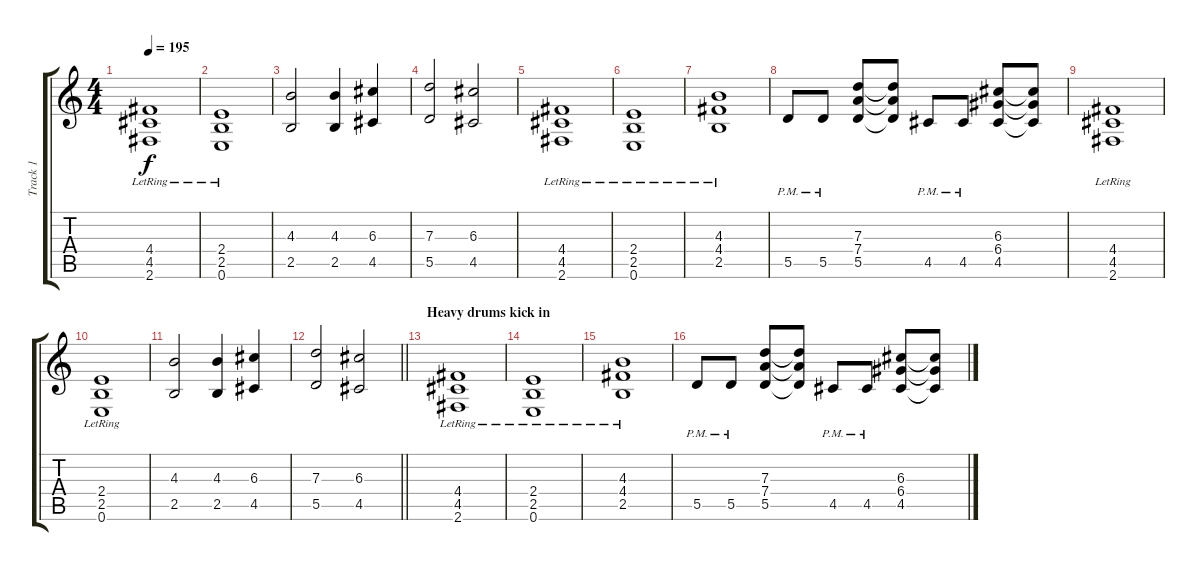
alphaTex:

\track ("Track 1" "Track 1") {instrument overdrivenguitar}
\staff {score tabs}
\tuning (E4 B3 G3 D3 A2 E2) {hide}
\ts (4 4)
\tempo 195
\clef g2
\ks c
(4.4{lr} 4.5{lr} 2.6{lr}).1{dy f} |
(2.4{lr} 2.5{lr} 0.6{lr}).1 |
(4.3 2.5).2 (4.3 2.5).4 (6.3 4.5).4 |
(7.3 5.5).2 (6.3 4.5).2 |
(4.4{lr} 4.5{lr} 2.6{lr}).1 |
(2.4{lr} 2.5{lr} 0.6{lr}).1 |
(4.3{lr} 4.4{lr} 2.5{lr}).1 |
5.5{pm}.8 5.5{pm}.8 (7.3 7.4 5.5).8 (7.3{t} 7.4{t} 5.5{t}).8 4.5{pm}.8 4.5{pm}.8 (6.3 6.4 4.5).8 (6.3{t} 6.4{t} 4.5{t}).8 |
(4.4{lr} 4.5{lr} 2.6{lr}).1 |
(2.4{lr} 2.5{lr} 0.6{lr}).1 |
(4.3 2.5).2 (4.3 2.5).4 (6.3 4.5).4 |
\barLineRight lightlight
(7.3 5.5).2 (6.3 4.5).2 |
\section ("" "Heavy drums kick in")
(4.4{lr} 4.5{lr} 2.6{lr}).1 |
(2.4{lr} 2.5{lr} 0.6{lr}).1 |
(4.3{lr} 4.4{lr} 2.5{lr}).1 |
5.5{pm}.8 5.5{pm}.8 (7.3 7.4 5.5).8 (7.3{t} 7.4{t} 5.5{t}).8 4.5{pm}.8 4.5{pm}.8 (6.3 6.4 4.5).8 (6.3{t} 6.4{t} 4.5{t}).8
